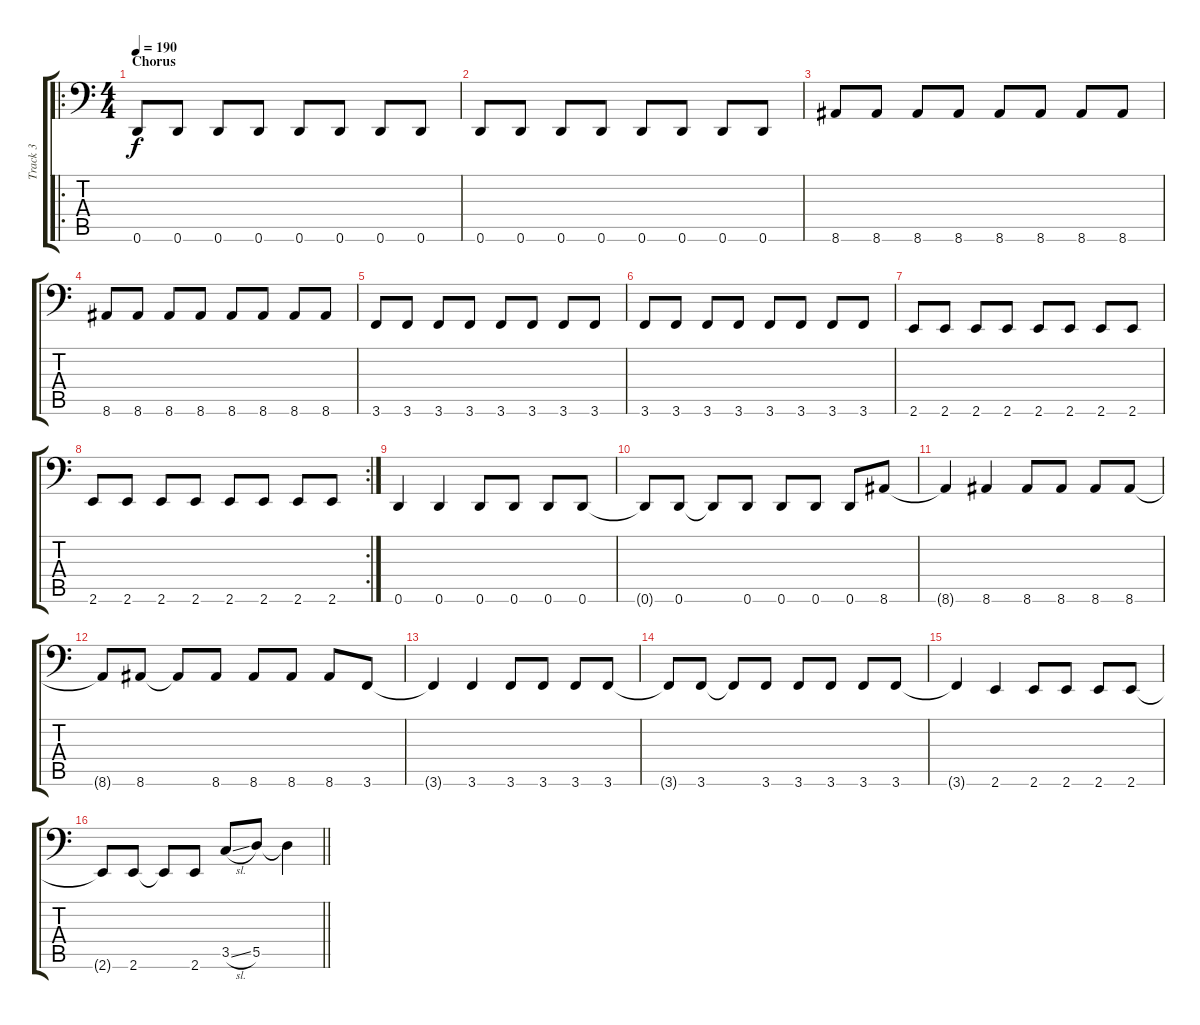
\track ("Track 3" "Track 3") {instrument electricbasspick}
\staff {score tabs}
\tuning (E3 B2 G2 D2 A1 D1) {hide}
\ro
\ts (4 4)
\section ("" "Chorus")
\tempo 190
\clef f4
\ks c
0.6.8{dy f} 0.6.8 0.6.8 0.6.8 0.6.8 0.6.8 0.6.8 0.6.8 |
0.6.8 0.6.8 0.6.8 0.6.8 0.6.8 0.6.8 0.6.8 0.6.8 |
8.6.8 8.6.8 8.6.8 8.6.8 8.6.8 8.6.8 8.6.8 8.6.8 |
8.6.8 8.6.8 8.6.8 8.6.8 8.6.8 8.6.8 8.6.8 8.6.8 |
3.6.8 3.6.8 3.6.8 3.6.8 3.6.8 3.6.8 3.6.8 3.6.8 |
3.6.8 3.6.8 3.6.8 3.6.8 3.6.8 3.6.8 3.6.8 3.6.8 |
2.6.8 2.6.8 2.6.8 2.6.8 2.6.8 2.6.8 2.6.8 2.6.8 |
\rc 2
2.6.8 2.6.8 2.6.8 2.6.8 2.6.8 2.6.8 2.6.8 2.6.8 |
0.6.4 0.6.4 0.6.8 0.6.8 0.6.8 0.6.8 |
0.6{t}.8 0.6.8 0.6{t}.8 0.6.8 0.6.8 0.6.8 0.6.8 8.6.8 |
8.6{t}.4 8.6.4 8.6.8 8.6.8 8.6.8 8.6.8 |
8.6{t}.8 8.6.8 8.6{t}.8 8.6.8 8.6.8 8.6.8 8.6.8 3.6.8 |
3.6{t}.4 3.6.4 3.6.8 3.6.8 3.6.8 3.6.8 |
3.6{t}.8 3.6.8 3.6{t}.8 3.6.8 3.6.8 3.6.8 3.6.8 3.6.8 |
3.6{t}.4 2.6.4 2.6.8 2.6.8 2.6.8 2.6.8 |
\barLineRight lightlight
2.6{t}.8 2.6.8 2.6{t}.8 2.6.8 3.5{sl}.8 5.5.8 5.5{t}.4
